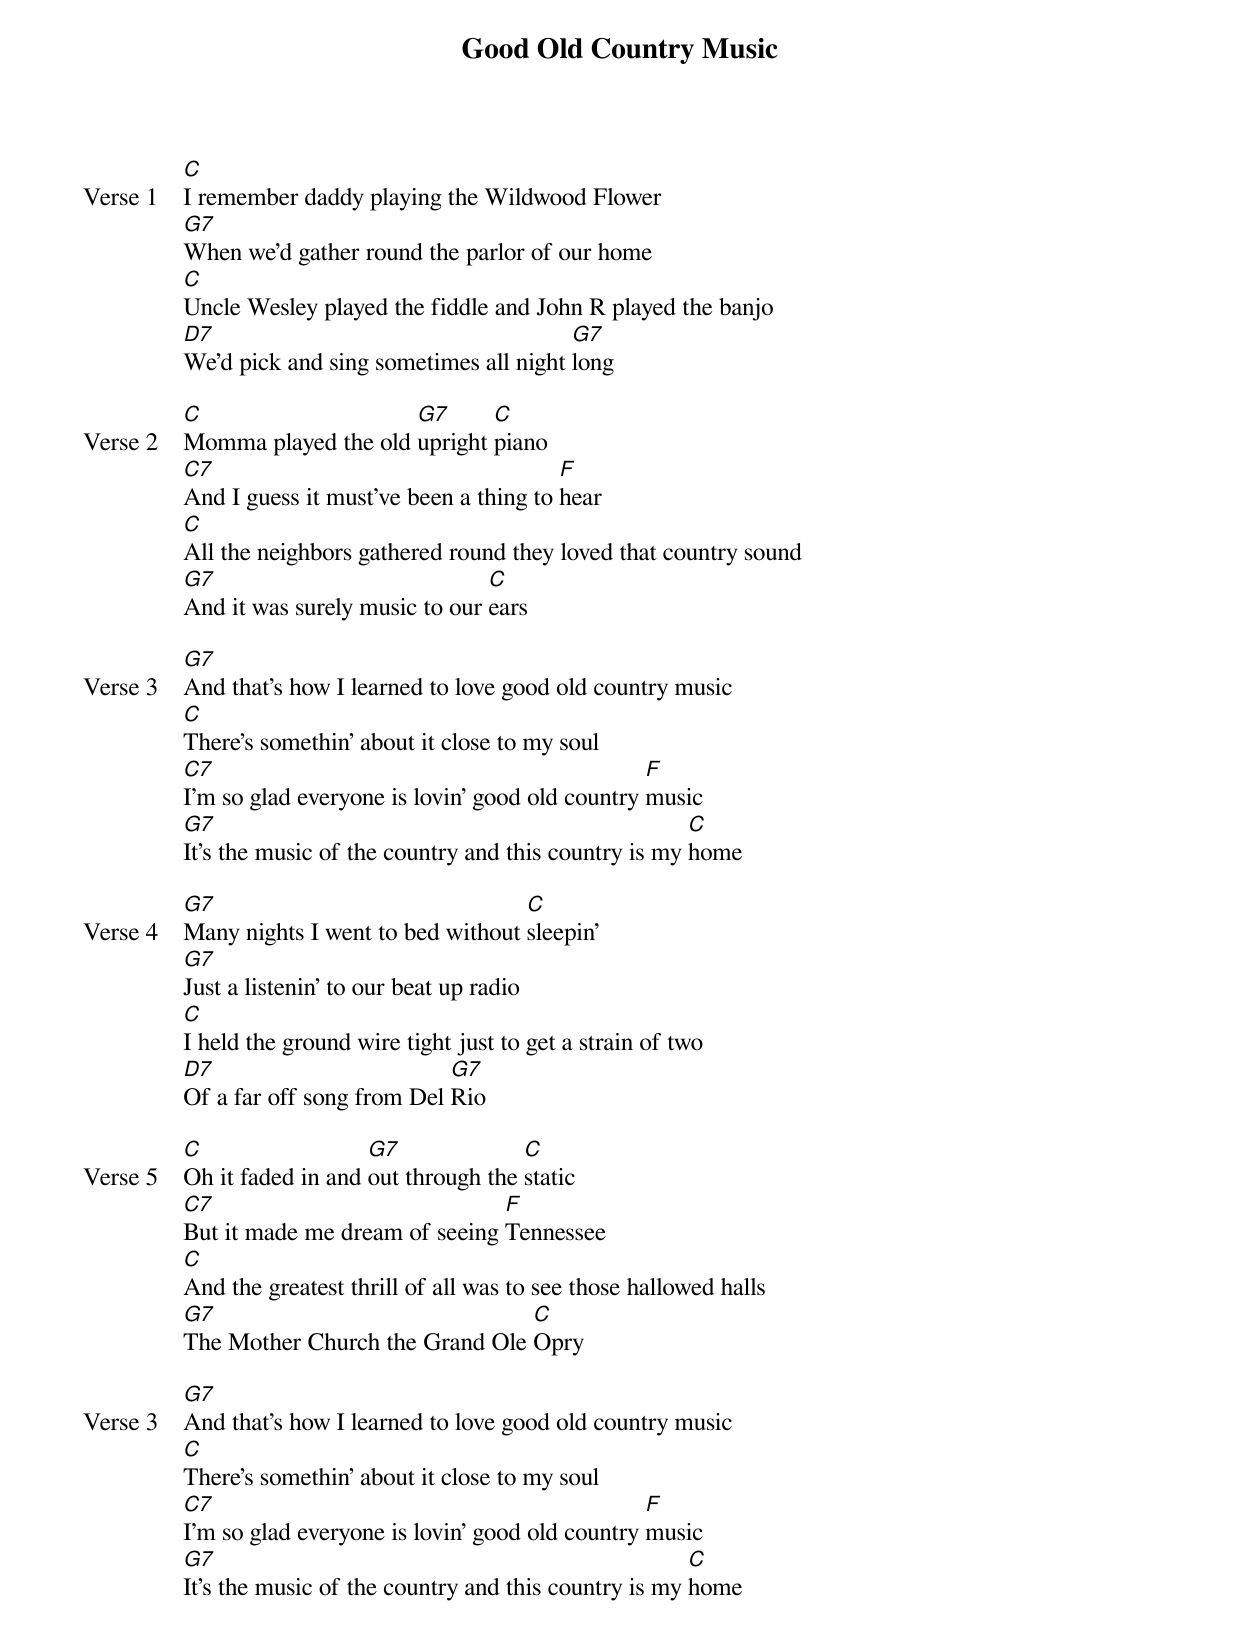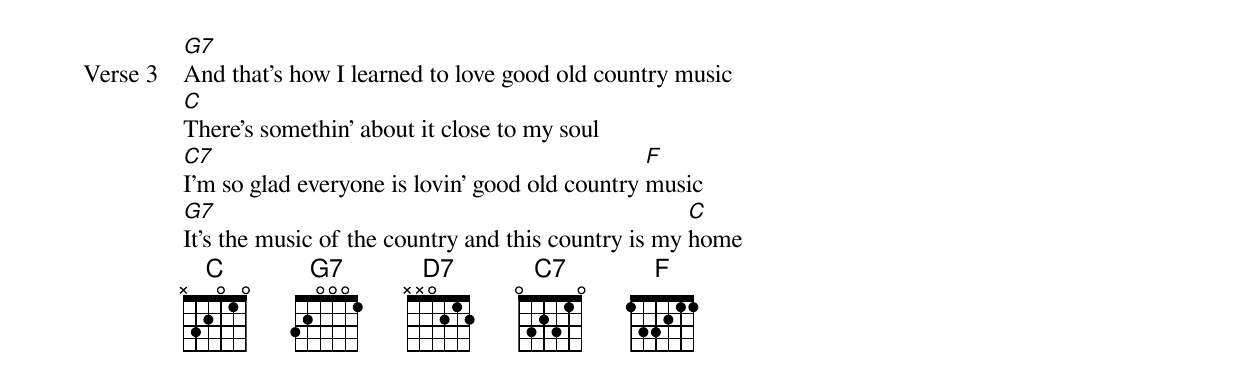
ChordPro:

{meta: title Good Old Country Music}
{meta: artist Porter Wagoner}
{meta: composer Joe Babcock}

{start_of_verse: Verse 1}
[C]I remember daddy playing the Wildwood Flower
[G7]When we'd gather round the parlor of our home
[C]Uncle Wesley played the fiddle and John R played the banjo
[D7]We'd pick and sing sometimes all night [G7]long
{end_of_verse}

{start_of_verse: Verse 2}
[C]Momma played the old [G7]upright [C]piano
[C7]And I guess it must've been a thing to [F]hear
[C]All the neighbors gathered round they loved that country sound
[G7]And it was surely music to our [C]ears
{end_of_verse}

{start_of_verse: Verse 3}
[G7]And that's how I learned to love good old country music
[C]There's somethin' about it close to my soul
[C7]I'm so glad everyone is lovin' good old country [F]music
[G7]It's the music of the country and this country is my [C]home
{end_of_verse}

{start_of_verse: Verse 4}
[G7]Many nights I went to bed without [C]sleepin'
[G7]Just a listenin' to our beat up radio
[C]I held the ground wire tight just to get a strain of two
[D7]Of a far off song from Del [G7]Rio
{end_of_verse}

{start_of_verse: Verse 5}
[C]Oh it faded in and [G7]out through the [C]static
[C7]But it made me dream of seeing [F]Tennessee
[C]And the greatest thrill of all was to see those hallowed halls
[G7]The Mother Church the Grand Ole [C]Opry
{end_of_verse}

{start_of_verse: Verse 3}
[G7]And that's how I learned to love good old country music
[C]There's somethin' about it close to my soul
[C7]I'm so glad everyone is lovin' good old country [F]music
[G7]It's the music of the country and this country is my [C]home
{end_of_verse}

{start_of_verse: Verse 3}
[G7]And that's how I learned to love good old country music
[C]There's somethin' about it close to my soul
[C7]I'm so glad everyone is lovin' good old country [F]music
[G7]It's the music of the country and this country is my [C]home
{end_of_verse}
